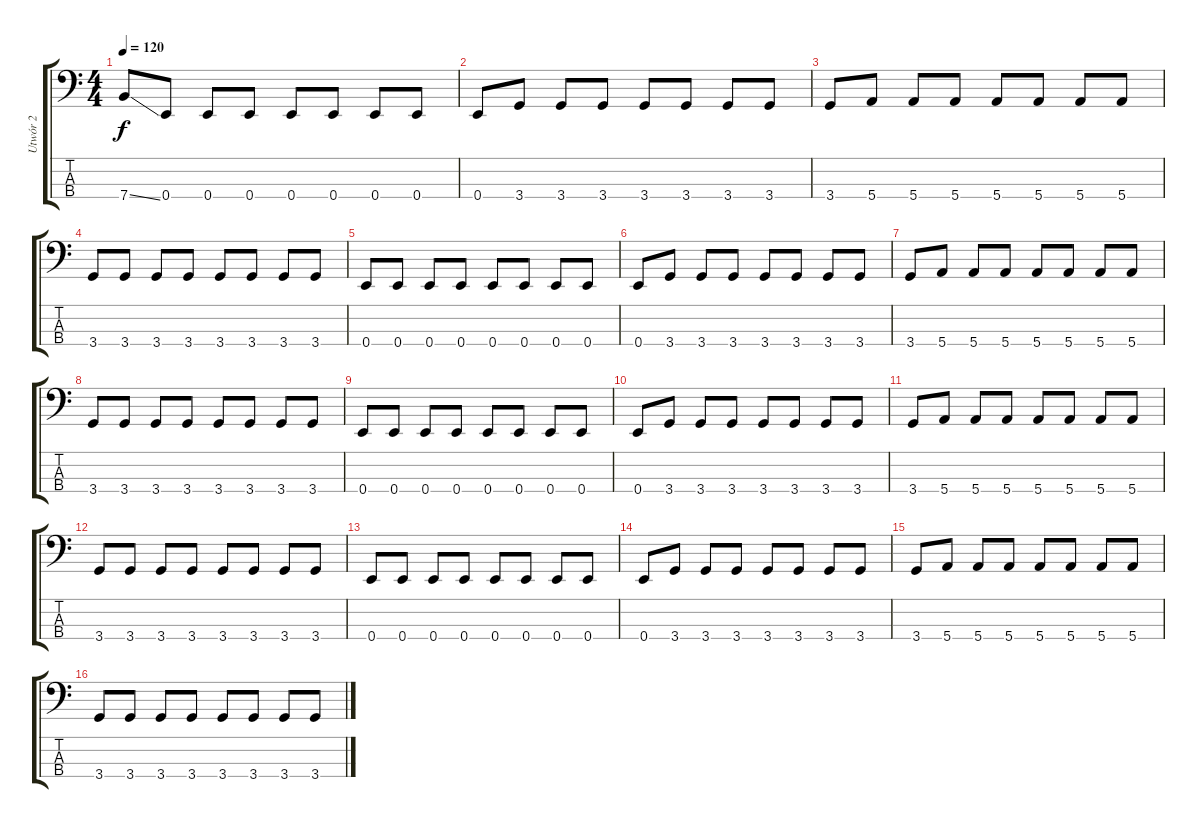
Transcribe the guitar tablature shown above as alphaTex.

\track ("Utwór 2" "Utwór 2") {instrument electricbassfinger}
\staff {score tabs}
\tuning (G2 D2 A1 E1) {hide}
\ts (4 4)
\tempo 120
\clef f4
\ks c
7.4{ss}.8{dy f instrument electricbassfinger} 0.4.8 0.4.8 0.4.8 0.4.8 0.4.8 0.4.8 0.4.8 |
0.4.8 3.4.8 3.4.8 3.4.8 3.4.8 3.4.8 3.4.8 3.4.8 |
3.4.8 5.4.8 5.4.8 5.4.8 5.4.8 5.4.8 5.4.8 5.4.8 |
3.4.8 3.4.8 3.4.8 3.4.8 3.4.8 3.4.8 3.4.8 3.4.8 |
0.4.8 0.4.8 0.4.8 0.4.8 0.4.8 0.4.8 0.4.8 0.4.8 |
0.4.8 3.4.8 3.4.8 3.4.8 3.4.8 3.4.8 3.4.8 3.4.8 |
3.4.8 5.4.8 5.4.8 5.4.8 5.4.8 5.4.8 5.4.8 5.4.8 |
3.4.8 3.4.8 3.4.8 3.4.8 3.4.8 3.4.8 3.4.8 3.4.8 |
0.4.8 0.4.8 0.4.8 0.4.8 0.4.8 0.4.8 0.4.8 0.4.8 |
0.4.8 3.4.8 3.4.8 3.4.8 3.4.8 3.4.8 3.4.8 3.4.8 |
3.4.8 5.4.8 5.4.8 5.4.8 5.4.8 5.4.8 5.4.8 5.4.8 |
3.4.8 3.4.8 3.4.8 3.4.8 3.4.8 3.4.8 3.4.8 3.4.8 |
0.4.8 0.4.8 0.4.8 0.4.8 0.4.8 0.4.8 0.4.8 0.4.8 |
0.4.8 3.4.8 3.4.8 3.4.8 3.4.8 3.4.8 3.4.8 3.4.8 |
3.4.8 5.4.8 5.4.8 5.4.8 5.4.8 5.4.8 5.4.8 5.4.8 |
3.4.8 3.4.8 3.4.8 3.4.8 3.4.8 3.4.8 3.4.8 3.4.8
